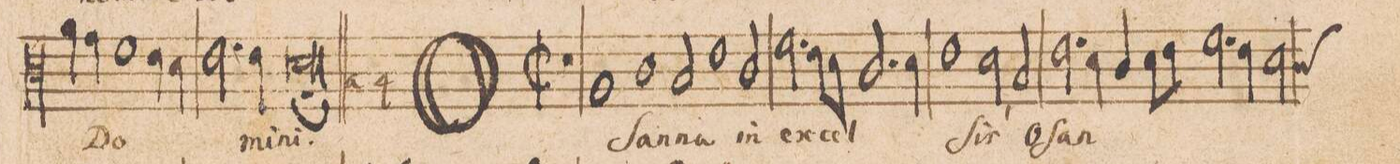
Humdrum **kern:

**kern	**text
*I"CANTVS.	*
*clefC3	*
*k[]	*
*met(C|)	*
*M2/1	*
4a\	Do-
4gny\	.
1f\	.
=32-	=32-
4e\	.
4d\	.
2.e\	.
4e\	-mi-
=33-	=33-
0dl;<	-ni
=34||	=34||
*M2/1	*
*met(C|)	*
*mmet(c|)	*
1r	.
1A	O-
=35-	=35-
1c	-ſan-
2B/	-na
1e\	.
=36-	=36-
2c/	in
2.f\	ex-
8e\L	-cel-
8d\J	.
=37-	=37-
2.c/	.
4d\	.
1e	.
=38-	=38-
2d,<\	-ſis
2B/	o-
2.e\	-ſan-
4d\	.
=39-	=39-
4c/	.
8d\L	.
8e\J	.
2.f\	.
4e\	.
2d\	.
*custos:c	*
=40-	=40-
*-	*-
